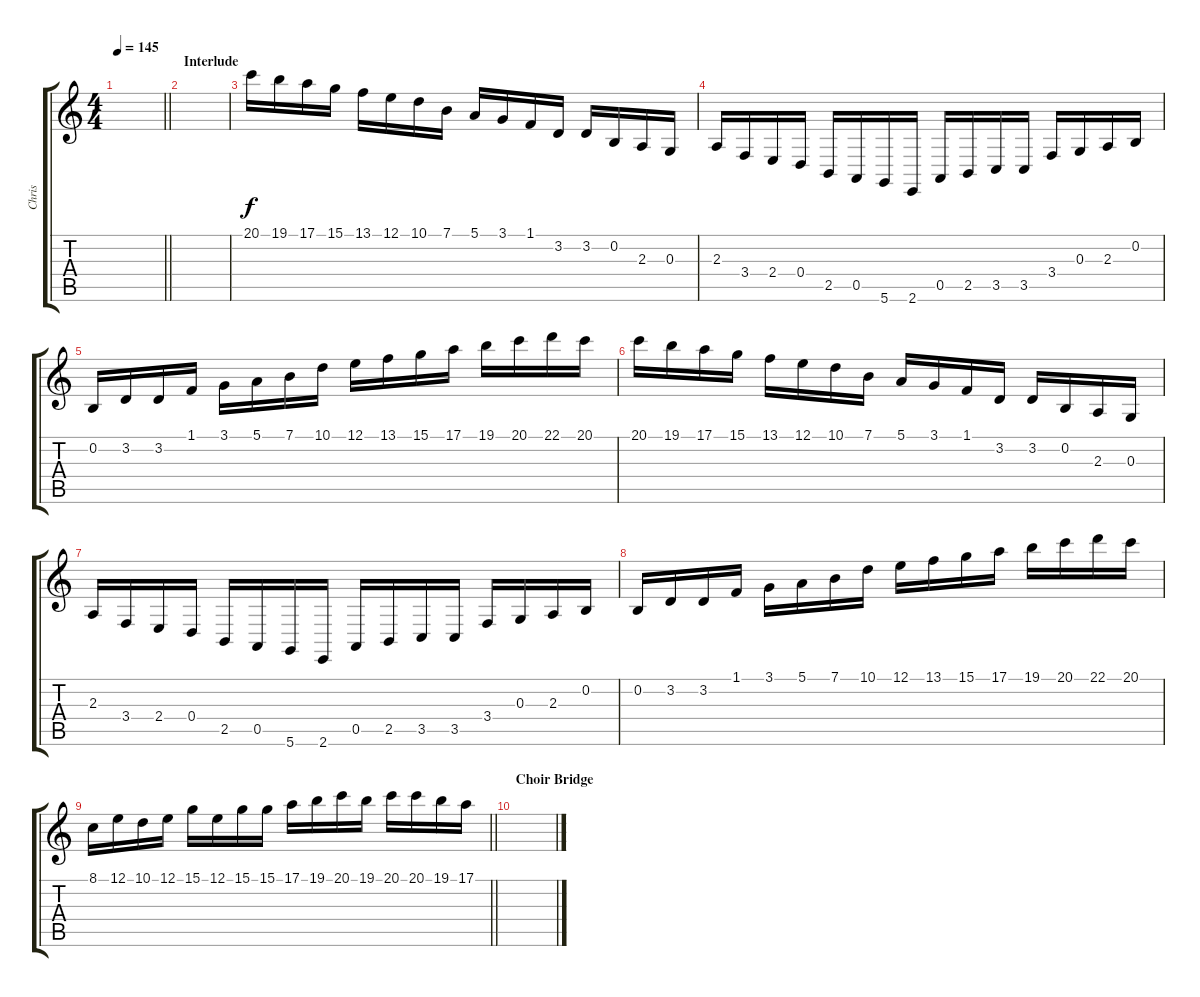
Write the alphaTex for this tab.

\track ("Chris" "Chris") {instrument lead8bassandlead}
\staff {score tabs}
\tuning (E4 B3 G3 D3 A2 D2) {hide}
\ts (4 4)
\tempo 145
\clef g2
\barLineRight lightlight
\ks c
|
\section ("" "Interlude")
|
20.1.16{volume 9 instrument lead8bassandlead} 19.1.16 17.1.16 15.1.16 13.1.16 12.1.16 10.1.16 7.1.16 5.1.16 3.1.16 1.1.16 3.2.16 3.2.16 0.2.16 2.3.16 0.3.16 |
2.3.16 3.4.16 2.4.16 0.4.16 2.5.16 0.5.16 5.6.16 2.6.16 0.5.16 2.5.16 3.5.16 3.5.16 3.4.16 0.3.16 2.3.16 0.2.16 |
0.2.16 3.2.16 3.2.16 1.1.16 3.1.16 5.1.16 7.1.16 10.1.16 12.1.16 13.1.16 15.1.16 17.1.16 19.1.16 20.1.16 22.1.16 20.1.16 |
20.1.16 19.1.16 17.1.16 15.1.16 13.1.16 12.1.16 10.1.16 7.1.16 5.1.16 3.1.16 1.1.16 3.2.16 3.2.16 0.2.16 2.3.16 0.3.16 |
2.3.16 3.4.16 2.4.16 0.4.16 2.5.16 0.5.16 5.6.16 2.6.16 0.5.16 2.5.16 3.5.16 3.5.16 3.4.16 0.3.16 2.3.16 0.2.16 |
0.2.16 3.2.16 3.2.16 1.1.16 3.1.16 5.1.16 7.1.16 10.1.16 12.1.16 13.1.16 15.1.16 17.1.16 19.1.16 20.1.16 22.1.16 20.1.16 |
\barLineRight lightlight
8.1.16 12.1.16 10.1.16 12.1.16 15.1.16 12.1.16 15.1.16 15.1.16 17.1.16 19.1.16 20.1.16 19.1.16 20.1.16 20.1.16 19.1.16 17.1.16 |
\section ("" "Choir Bridge")
